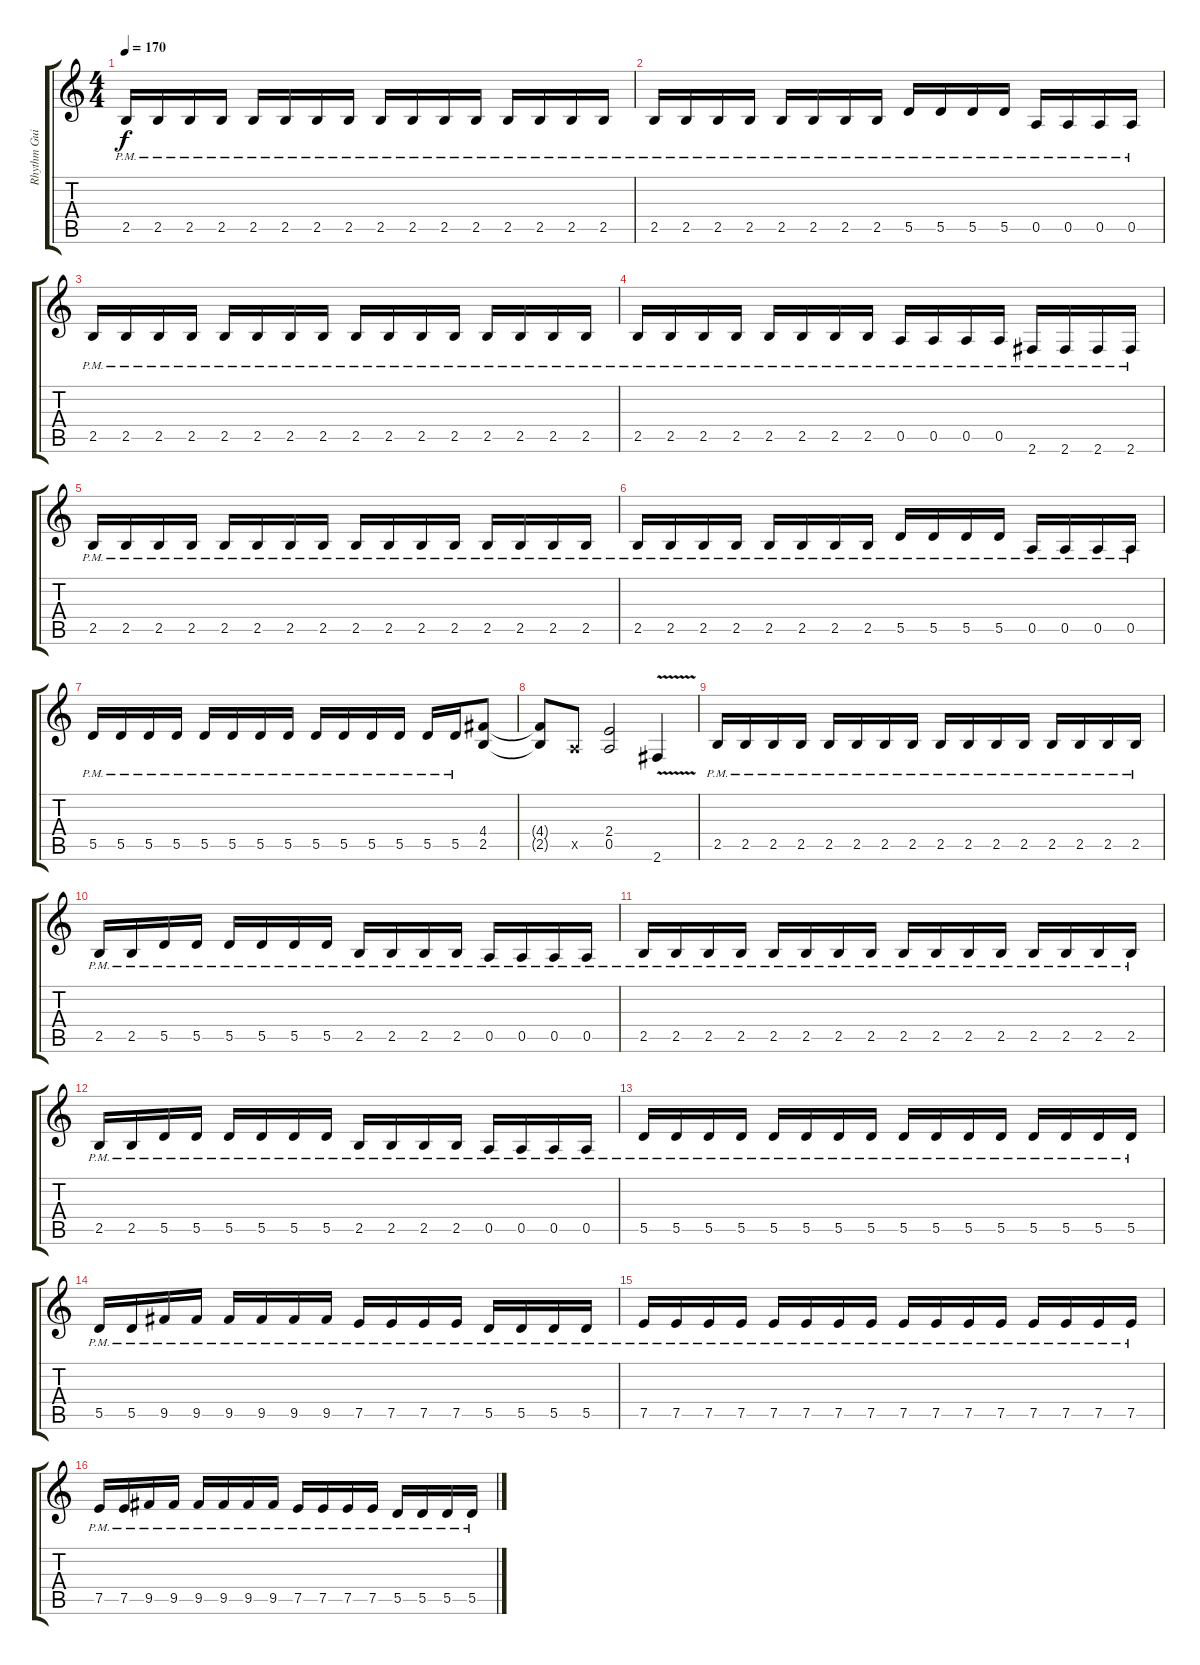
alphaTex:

\track ("Rhythm Guitar" "Rhythm Gui") {instrument distortionguitar}
\staff {score tabs}
\tuning (E4 B3 G3 D3 A2 E2) {hide}
\ts (4 4)
\tempo 170
\clef g2
\ks c
2.5{pm}.16{dy f} 2.5{pm}.16 2.5{pm}.16 2.5{pm}.16 2.5{pm}.16 2.5{pm}.16 2.5{pm}.16 2.5{pm}.16 2.5{pm}.16 2.5{pm}.16 2.5{pm}.16 2.5{pm}.16 2.5{pm}.16 2.5{pm}.16 2.5{pm}.16 2.5{pm}.16 |
2.5{pm}.16 2.5{pm}.16 2.5{pm}.16 2.5{pm}.16 2.5{pm}.16 2.5{pm}.16 2.5{pm}.16 2.5{pm}.16 5.5{pm}.16 5.5{pm}.16 5.5{pm}.16 5.5{pm}.16 0.5{pm}.16 0.5{pm}.16 0.5{pm}.16 0.5{pm}.16 |
2.5{pm}.16 2.5{pm}.16 2.5{pm}.16 2.5{pm}.16 2.5{pm}.16 2.5{pm}.16 2.5{pm}.16 2.5{pm}.16 2.5{pm}.16 2.5{pm}.16 2.5{pm}.16 2.5{pm}.16 2.5{pm}.16 2.5{pm}.16 2.5{pm}.16 2.5{pm}.16 |
2.5{pm}.16 2.5{pm}.16 2.5{pm}.16 2.5{pm}.16 2.5{pm}.16 2.5{pm}.16 2.5{pm}.16 2.5{pm}.16 0.5{pm}.16 0.5{pm}.16 0.5{pm}.16 0.5{pm}.16 2.6{pm}.16 2.6{pm}.16 2.6{pm}.16 2.6{pm}.16 |
2.5{pm}.16 2.5{pm}.16 2.5{pm}.16 2.5{pm}.16 2.5{pm}.16 2.5{pm}.16 2.5{pm}.16 2.5{pm}.16 2.5{pm}.16 2.5{pm}.16 2.5{pm}.16 2.5{pm}.16 2.5{pm}.16 2.5{pm}.16 2.5{pm}.16 2.5{pm}.16 |
2.5{pm}.16 2.5{pm}.16 2.5{pm}.16 2.5{pm}.16 2.5{pm}.16 2.5{pm}.16 2.5{pm}.16 2.5{pm}.16 5.5{pm}.16 5.5{pm}.16 5.5{pm}.16 5.5{pm}.16 0.5{pm}.16 0.5{pm}.16 0.5{pm}.16 0.5{pm}.16 |
5.5{pm}.16 5.5{pm}.16 5.5{pm}.16 5.5{pm}.16 5.5{pm}.16 5.5{pm}.16 5.5{pm}.16 5.5{pm}.16 5.5{pm}.16 5.5{pm}.16 5.5{pm}.16 5.5{pm}.16 5.5{pm}.16 5.5{pm}.16 (4.4 2.5).8 |
(4.4{t} 2.5{t}).8 0.5{x}.8 (2.4 0.5).2 2.6{v}.4 |
2.5{pm}.16 2.5{pm}.16 2.5{pm}.16 2.5{pm}.16 2.5{pm}.16 2.5{pm}.16 2.5{pm}.16 2.5{pm}.16 2.5{pm}.16 2.5{pm}.16 2.5{pm}.16 2.5{pm}.16 2.5{pm}.16 2.5{pm}.16 2.5{pm}.16 2.5{pm}.16 |
2.5{pm}.16 2.5{pm}.16 5.5{pm}.16 5.5{pm}.16 5.5{pm}.16 5.5{pm}.16 5.5{pm}.16 5.5{pm}.16 2.5{pm}.16 2.5{pm}.16 2.5{pm}.16 2.5{pm}.16 0.5{pm}.16 0.5{pm}.16 0.5{pm}.16 0.5{pm}.16 |
2.5{pm}.16 2.5{pm}.16 2.5{pm}.16 2.5{pm}.16 2.5{pm}.16 2.5{pm}.16 2.5{pm}.16 2.5{pm}.16 2.5{pm}.16 2.5{pm}.16 2.5{pm}.16 2.5{pm}.16 2.5{pm}.16 2.5{pm}.16 2.5{pm}.16 2.5{pm}.16 |
2.5{pm}.16 2.5{pm}.16 5.5{pm}.16 5.5{pm}.16 5.5{pm}.16 5.5{pm}.16 5.5{pm}.16 5.5{pm}.16 2.5{pm}.16 2.5{pm}.16 2.5{pm}.16 2.5{pm}.16 0.5{pm}.16 0.5{pm}.16 0.5{pm}.16 0.5{pm}.16 |
5.5{pm}.16 5.5{pm}.16 5.5{pm}.16 5.5{pm}.16 5.5{pm}.16 5.5{pm}.16 5.5{pm}.16 5.5{pm}.16 5.5{pm}.16 5.5{pm}.16 5.5{pm}.16 5.5{pm}.16 5.5{pm}.16 5.5{pm}.16 5.5{pm}.16 5.5{pm}.16 |
5.5{pm}.16 5.5{pm}.16 9.5{pm}.16 9.5{pm}.16 9.5{pm}.16 9.5{pm}.16 9.5{pm}.16 9.5{pm}.16 7.5{pm}.16 7.5{pm}.16 7.5{pm}.16 7.5{pm}.16 5.5{pm}.16 5.5{pm}.16 5.5{pm}.16 5.5{pm}.16 |
7.5{pm}.16 7.5{pm}.16 7.5{pm}.16 7.5{pm}.16 7.5{pm}.16 7.5{pm}.16 7.5{pm}.16 7.5{pm}.16 7.5{pm}.16 7.5{pm}.16 7.5{pm}.16 7.5{pm}.16 7.5{pm}.16 7.5{pm}.16 7.5{pm}.16 7.5{pm}.16 |
7.5{pm}.16 7.5{pm}.16 9.5{pm}.16 9.5{pm}.16 9.5{pm}.16 9.5{pm}.16 9.5{pm}.16 9.5{pm}.16 7.5{pm}.16 7.5{pm}.16 7.5{pm}.16 7.5{pm}.16 5.5{pm}.16 5.5{pm}.16 5.5{pm}.16 5.5{pm}.16
